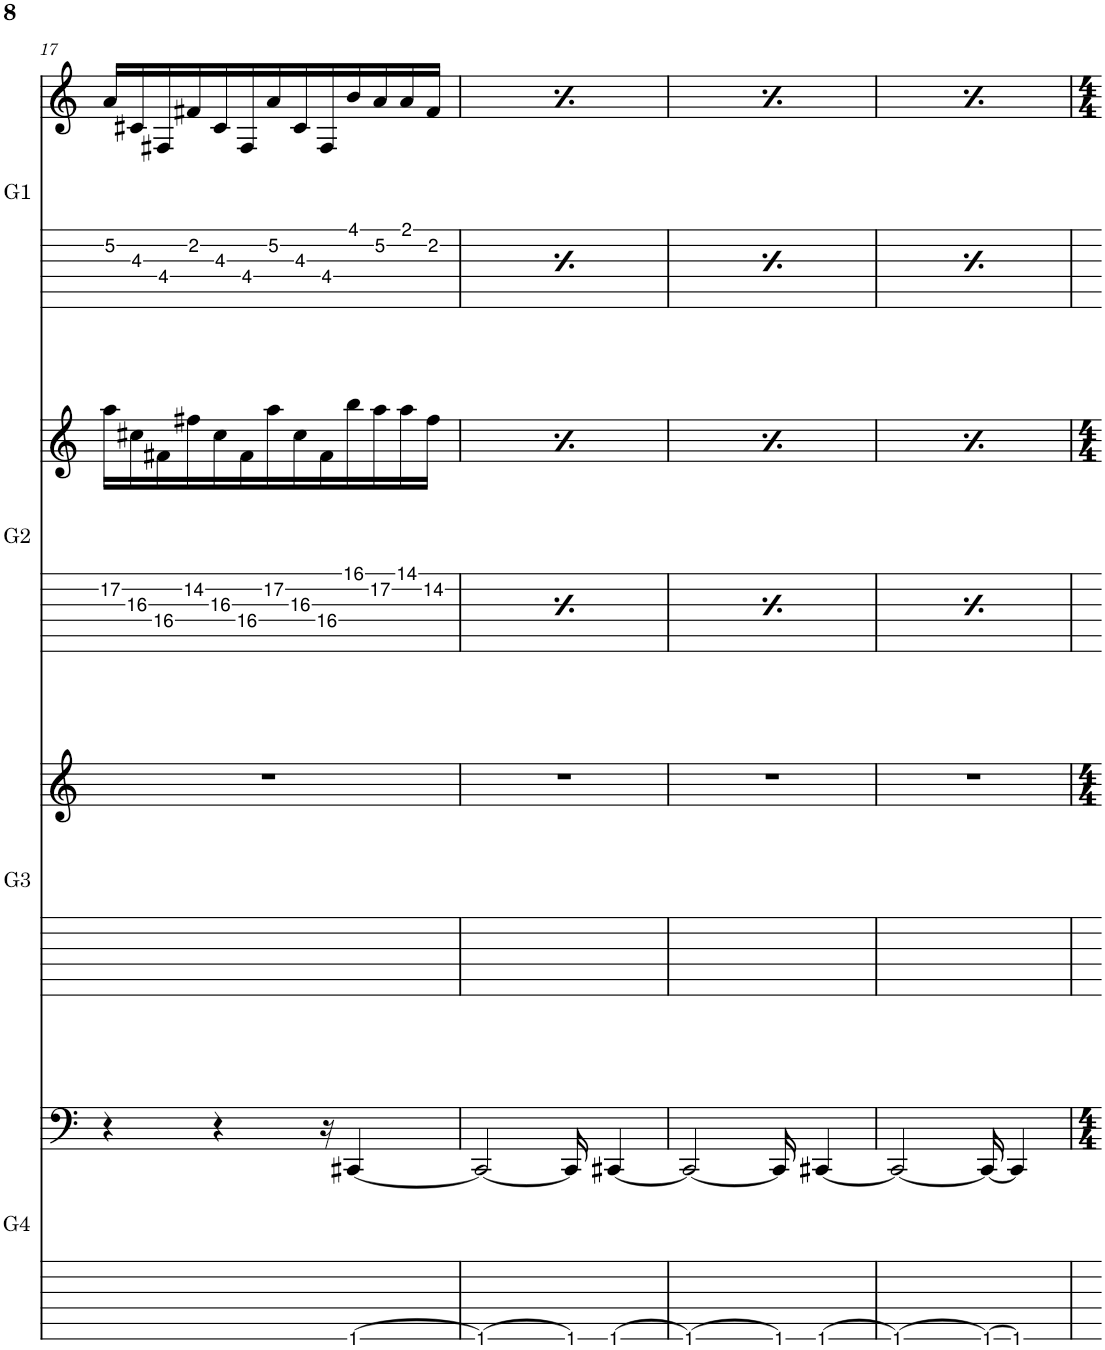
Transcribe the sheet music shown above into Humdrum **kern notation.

**kern	**kern	**kern	**kern	**kern	**kern	**kern	**kern
*part4	*part4	*part3	*part3	*part2	*part2	*part1	*part1
*staff8	*staff7	*staff6	*staff5	*staff4	*staff3	*staff2	*staff1
*I"G4	*	*I"G3	*	*I"G2	*	*I"G1	*
*I'G4	*	*I'G3	*	*I'G2	*	*I'G1	*
!!LO:PB:g=z
*clefF4	*clefF4	*clefG2	*clefG2	*clefG2	*clefG2	*clefG2	*clefG2
*k[]	*k[]	*k[]	*k[]	*k[]	*k[]	*k[]	*k[]
*M13/16	*M13/16	*M13/16	*M13/16	*M13/16	*M13/16	*M13/16	*M13/16
=17	=17	=17	=17	=17	=17	=17	=17
4r	4r	16%13r	16%13r	16aaLL	16aa\LL	16aLL	16a/LL
.	.	.	.	16cc#	16cc#X\	16c#	16c#X/
.	.	.	.	16f#	16f#X\	16F#	16F#X/
.	.	.	.	16ff#	16ff#X\	16f#	16f#X/
4r	4r	.	.	16cc#	16cc#\	16c#	16c#/
.	.	.	.	16f#	16f#\	16F#	16F#/
.	.	.	.	16aa	16aa\	16a	16a/
.	.	.	.	16cc#	16cc#\	16c#	16c#/
16r	16r	.	.	16f#	16f#\	16F#	16F#/
[4CC#X	[4CC#X/	.	.	16bb	16bb\	16b	16b/
.	.	.	.	16aa	16aa\	16a	16a/
.	.	.	.	16aa	16aa\	16a	16a/
.	.	.	.	16ff#JJ	16ff#\JJ	16f#JJ	16f#/JJ
=18	=18	=18	=18	=18	=18	=18	=18
2CC#_	2CC#/_	16%13r	16%13r	16aaLL	16aa\LL	16aLL	16a/LL
.	.	.	.	16cc#	16cc#X\	16c#	16c#X/
.	.	.	.	16f#	16f#X\	16F#	16F#X/
.	.	.	.	16ff#	16ff#X\	16f#	16f#X/
.	.	.	.	16cc#	16cc#\	16c#	16c#/
.	.	.	.	16f#	16f#\	16F#	16F#/
.	.	.	.	16aa	16aa\	16a	16a/
.	.	.	.	16cc#	16cc#\	16c#	16c#/
16CC#]	16CC#/]	.	.	16f#	16f#\	16F#	16F#/
[4CC#X	[4CC#X/	.	.	16bb	16bb\	16b	16b/
.	.	.	.	16aa	16aa\	16a	16a/
.	.	.	.	16aa	16aa\	16a	16a/
.	.	.	.	16ff#JJ	16ff#\JJ	16f#JJ	16f#/JJ
=19	=19	=19	=19	=19	=19	=19	=19
2CC#_	2CC#/_	16%13r	16%13r	16aaLL	16aa\LL	16aLL	16a/LL
.	.	.	.	16cc#	16cc#X\	16c#	16c#X/
.	.	.	.	16f#	16f#X\	16F#	16F#X/
.	.	.	.	16ff#	16ff#X\	16f#	16f#X/
.	.	.	.	16cc#	16cc#\	16c#	16c#/
.	.	.	.	16f#	16f#\	16F#	16F#/
.	.	.	.	16aa	16aa\	16a	16a/
.	.	.	.	16cc#	16cc#\	16c#	16c#/
16CC#]	16CC#/]	.	.	16f#	16f#\	16F#	16F#/
[4CC#X	[4CC#X/	.	.	16bb	16bb\	16b	16b/
.	.	.	.	16aa	16aa\	16a	16a/
.	.	.	.	16aa	16aa\	16a	16a/
.	.	.	.	16ff#JJ	16ff#\JJ	16f#JJ	16f#/JJ
=20	=20	=20	=20	=20	=20	=20	=20
2CC#_	2CC#/_	16%13r	16%13r	16aaLL	16aa\LL	16aLL	16a/LL
.	.	.	.	16cc#	16cc#X\	16c#	16c#X/
.	.	.	.	16f#	16f#X\	16F#	16F#X/
.	.	.	.	16ff#	16ff#X\	16f#	16f#X/
.	.	.	.	16cc#	16cc#\	16c#	16c#/
.	.	.	.	16f#	16f#\	16F#	16F#/
.	.	.	.	16aa	16aa\	16a	16a/
.	.	.	.	16cc#	16cc#\	16c#	16c#/
16CC#_	16CC#/_	.	.	16f#	16f#\	16F#	16F#/
4CC#X]	4CC#/]	.	.	16bb	16bb\	16b	16b/
.	.	.	.	16aa	16aa\	16a	16a/
.	.	.	.	16aa	16aa\	16a	16a/
.	.	.	.	16ff#JJ	16ff#\JJ	16f#JJ	16f#/JJ
=	=	=	=	=	=	=	=
*-	*-	*-	*-	*-	*-	*-	*-
